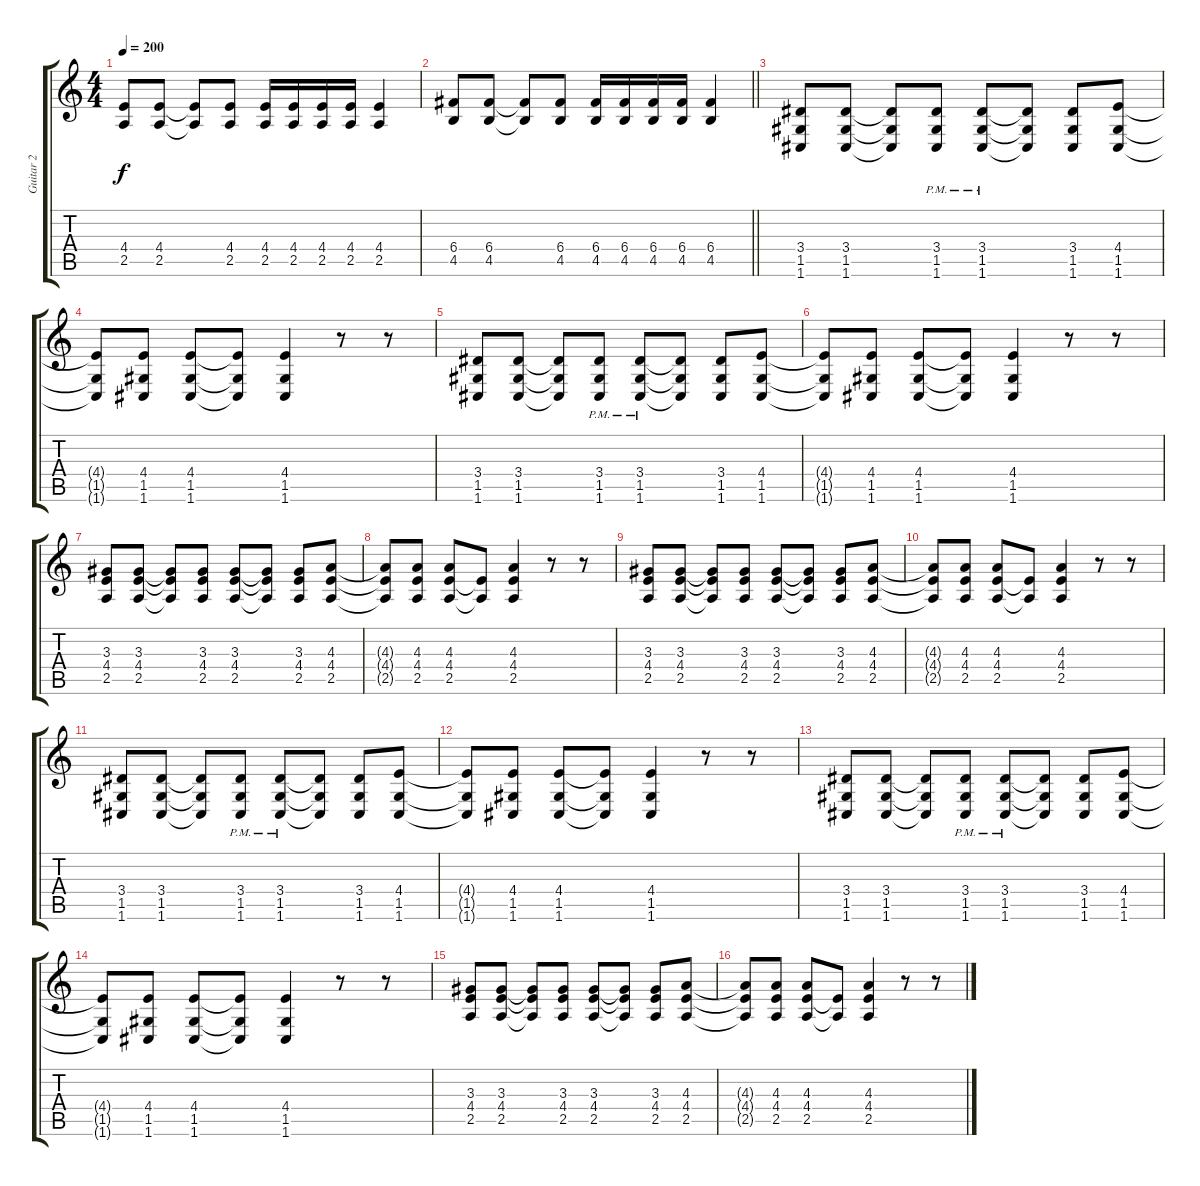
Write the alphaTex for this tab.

\track ("Guitar 2" "Guitar 2") {instrument distortionguitar}
\staff {score tabs}
\tuning (D4 A3 F3 C3 G2 C2) {hide}
\ts (4 4)
\tempo 200
\clef g2
\ks c
(4.4 2.5).8{dy f} (4.4 2.5).8 (4.4{t} 2.5{t}).8 (4.4 2.5).8 (4.4 2.5).16 (4.4 2.5).16 (4.4 2.5).16 (4.4 2.5).16 (4.4 2.5).4 |
\barLineRight lightlight
(6.4 4.5).8 (6.4 4.5).8 (6.4{t} 4.5{t}).8 (6.4 4.5).8 (6.4 4.5).16 (6.4 4.5).16 (6.4 4.5).16 (6.4 4.5).16 (6.4 4.5).4 |
(3.4 1.5 1.6).8 (3.4 1.5 1.6).8 (3.4{t} 1.5{t} 1.6{t}).8 (3.4 1.5{pm} 1.6{pm}).8 (3.4 1.5{pm} 1.6{pm}).8 (3.4{t} 1.5{t} 1.6{t}).8 (3.4 1.5 1.6).8 (4.4 1.5 1.6).8 |
(4.4{t} 1.5{t} 1.6{t}).8 (4.4 1.5 1.6).8 (4.4 1.5 1.6).8 (4.4{t} 1.5{t} 1.6{t}).8 (4.4 1.5 1.6).4 r.8 r.8 |
(3.4 1.5 1.6).8 (3.4 1.5 1.6).8 (3.4{t} 1.5{t} 1.6{t}).8 (3.4 1.5{pm} 1.6{pm}).8 (3.4 1.5{pm} 1.6{pm}).8 (3.4{t} 1.5{t} 1.6{t}).8 (3.4 1.5 1.6).8 (4.4 1.5 1.6).8 |
(4.4{t} 1.5{t} 1.6{t}).8 (4.4 1.5 1.6).8 (4.4 1.5 1.6).8 (4.4{t} 1.5{t} 1.6{t}).8 (4.4 1.5 1.6).4 r.8 r.8 |
(3.3 4.4 2.5).8 (3.3 4.4 2.5).8 (3.3{t} 4.4{t} 2.5{t}).8 (3.3 4.4 2.5).8 (3.3 4.4 2.5).8 (3.3{t} 4.4{t} 2.5{t}).8 (3.3 4.4 2.5).8 (4.3 4.4 2.5).8 |
(4.3{t} 4.4{t} 2.5{t}).8 (4.3 4.4 2.5).8 (4.3 4.4 2.5).8 (4.4{t} 2.5{t}).8 (4.3 4.4 2.5).4 r.8 r.8 |
(3.3 4.4 2.5).8 (3.3 4.4 2.5).8 (3.3{t} 4.4{t} 2.5{t}).8 (3.3 4.4 2.5).8 (3.3 4.4 2.5).8 (3.3{t} 4.4{t} 2.5{t}).8 (3.3 4.4 2.5).8 (4.3 4.4 2.5).8 |
(4.3{t} 4.4{t} 2.5{t}).8 (4.3 4.4 2.5).8 (4.3 4.4 2.5).8 (4.4{t} 2.5{t}).8 (4.3 4.4 2.5).4 r.8 r.8 |
(3.4 1.5 1.6).8 (3.4 1.5 1.6).8 (3.4{t} 1.5{t} 1.6{t}).8 (3.4 1.5{pm} 1.6{pm}).8 (3.4 1.5{pm} 1.6{pm}).8 (3.4{t} 1.5{t} 1.6{t}).8 (3.4 1.5 1.6).8 (4.4 1.5 1.6).8 |
(4.4{t} 1.5{t} 1.6{t}).8 (4.4 1.5 1.6).8 (4.4 1.5 1.6).8 (4.4{t} 1.5{t} 1.6{t}).8 (4.4 1.5 1.6).4 r.8 r.8 |
(3.4 1.5 1.6).8 (3.4 1.5 1.6).8 (3.4{t} 1.5{t} 1.6{t}).8 (3.4 1.5{pm} 1.6{pm}).8 (3.4 1.5{pm} 1.6{pm}).8 (3.4{t} 1.5{t} 1.6{t}).8 (3.4 1.5 1.6).8 (4.4 1.5 1.6).8 |
(4.4{t} 1.5{t} 1.6{t}).8 (4.4 1.5 1.6).8 (4.4 1.5 1.6).8 (4.4{t} 1.5{t} 1.6{t}).8 (4.4 1.5 1.6).4 r.8 r.8 |
(3.3 4.4 2.5).8 (3.3 4.4 2.5).8 (3.3{t} 4.4{t} 2.5{t}).8 (3.3 4.4 2.5).8 (3.3 4.4 2.5).8 (3.3{t} 4.4{t} 2.5{t}).8 (3.3 4.4 2.5).8 (4.3 4.4 2.5).8 |
(4.3{t} 4.4{t} 2.5{t}).8 (4.3 4.4 2.5).8 (4.3 4.4 2.5).8 (4.4{t} 2.5{t}).8 (4.3 4.4 2.5).4 r.8 r.8
